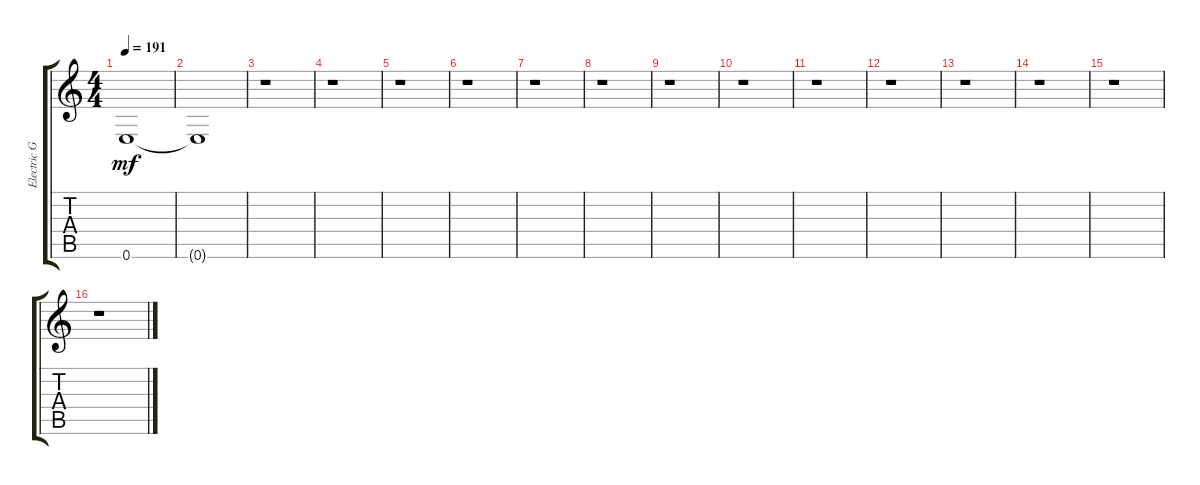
\track ("Electric Guitar Right" "Electric G") {instrument distortionguitar}
\staff {score tabs}
\tuning (E4 B3 G3 D3 A2 E2) {hide}
\ts (4 4)
\tempo 191
\clef g2
\ks c
0.6{t}.1{dy mf} |
0.6{t}.1 |
r.1{volume 0} |
r.1 |
r.1 |
r.1 |
r.1 |
r.1 |
r.1 |
r.1 |
r.1 |
r.1 |
r.1 |
r.1 |
r.1 |
r.1
